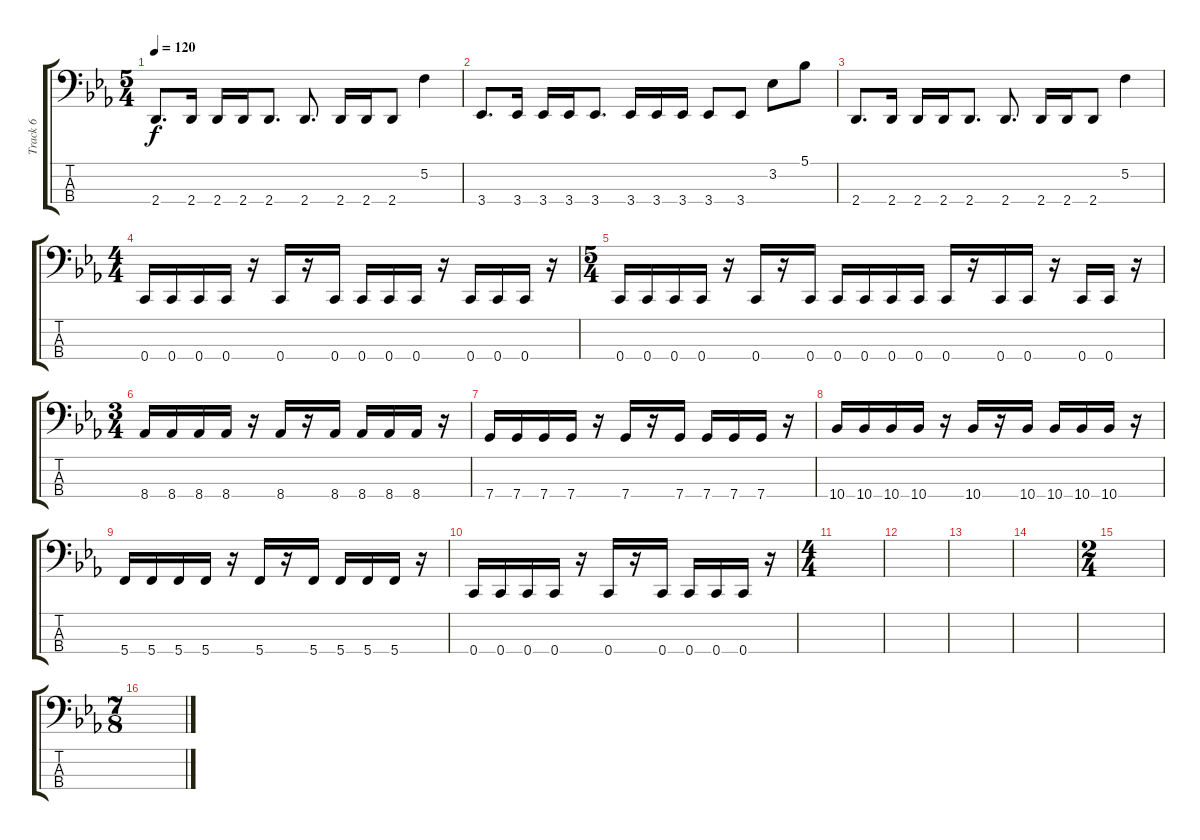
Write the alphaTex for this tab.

\track ("Track 6" "Track 6") {instrument electricbassfinger}
\staff {score tabs}
\tuning (F2 C2 G1 C1) {hide}
\ts (5 4)
\tempo 120
\clef f4
\ks eb
2.4.8{d dy f} 2.4.16 2.4.16 2.4.16 2.4.8{d} 2.4.8{d} 2.4.16 2.4.16 2.4.8 5.2.4 |
3.4.8{d} 3.4.16 3.4.16 3.4.16 3.4.8{d} 3.4.16 3.4.16 3.4.16 3.4.8 3.4.8 3.2.8 5.1.8 |
2.4.8{d} 2.4.16 2.4.16 2.4.16 2.4.8{d} 2.4.8{d} 2.4.16 2.4.16 2.4.8 5.2.4 |
\ts (4 4)
0.4.16 0.4.16 0.4.16 0.4.16 r.16 0.4.16 r.16 0.4.16 0.4.16 0.4.16 0.4.16 r.16 0.4.16 0.4.16 0.4.16 r.16 |
\ts (5 4)
0.4.16 0.4.16 0.4.16 0.4.16 r.16 0.4.16 r.16 0.4.16 0.4.16 0.4.16 0.4.16 0.4.16 0.4.16 r.16 0.4.16 0.4.16 r.16 0.4.16 0.4.16 r.16 |
\ts (3 4)
8.4.16 8.4.16 8.4.16 8.4.16 r.16 8.4.16 r.16 8.4.16 8.4.16 8.4.16 8.4.16 r.16 |
7.4.16 7.4.16 7.4.16 7.4.16 r.16 7.4.16 r.16 7.4.16 7.4.16 7.4.16 7.4.16 r.16 |
10.4.16 10.4.16 10.4.16 10.4.16 r.16 10.4.16 r.16 10.4.16 10.4.16 10.4.16 10.4.16 r.16 |
5.4.16 5.4.16 5.4.16 5.4.16 r.16 5.4.16 r.16 5.4.16 5.4.16 5.4.16 5.4.16 r.16 |
0.4.16 0.4.16 0.4.16 0.4.16 r.16 0.4.16 r.16 0.4.16 0.4.16 0.4.16 0.4.16 r.16 |
\ts (4 4)
|
|
|
|
\ts (2 4)
|
\ts (7 8)
